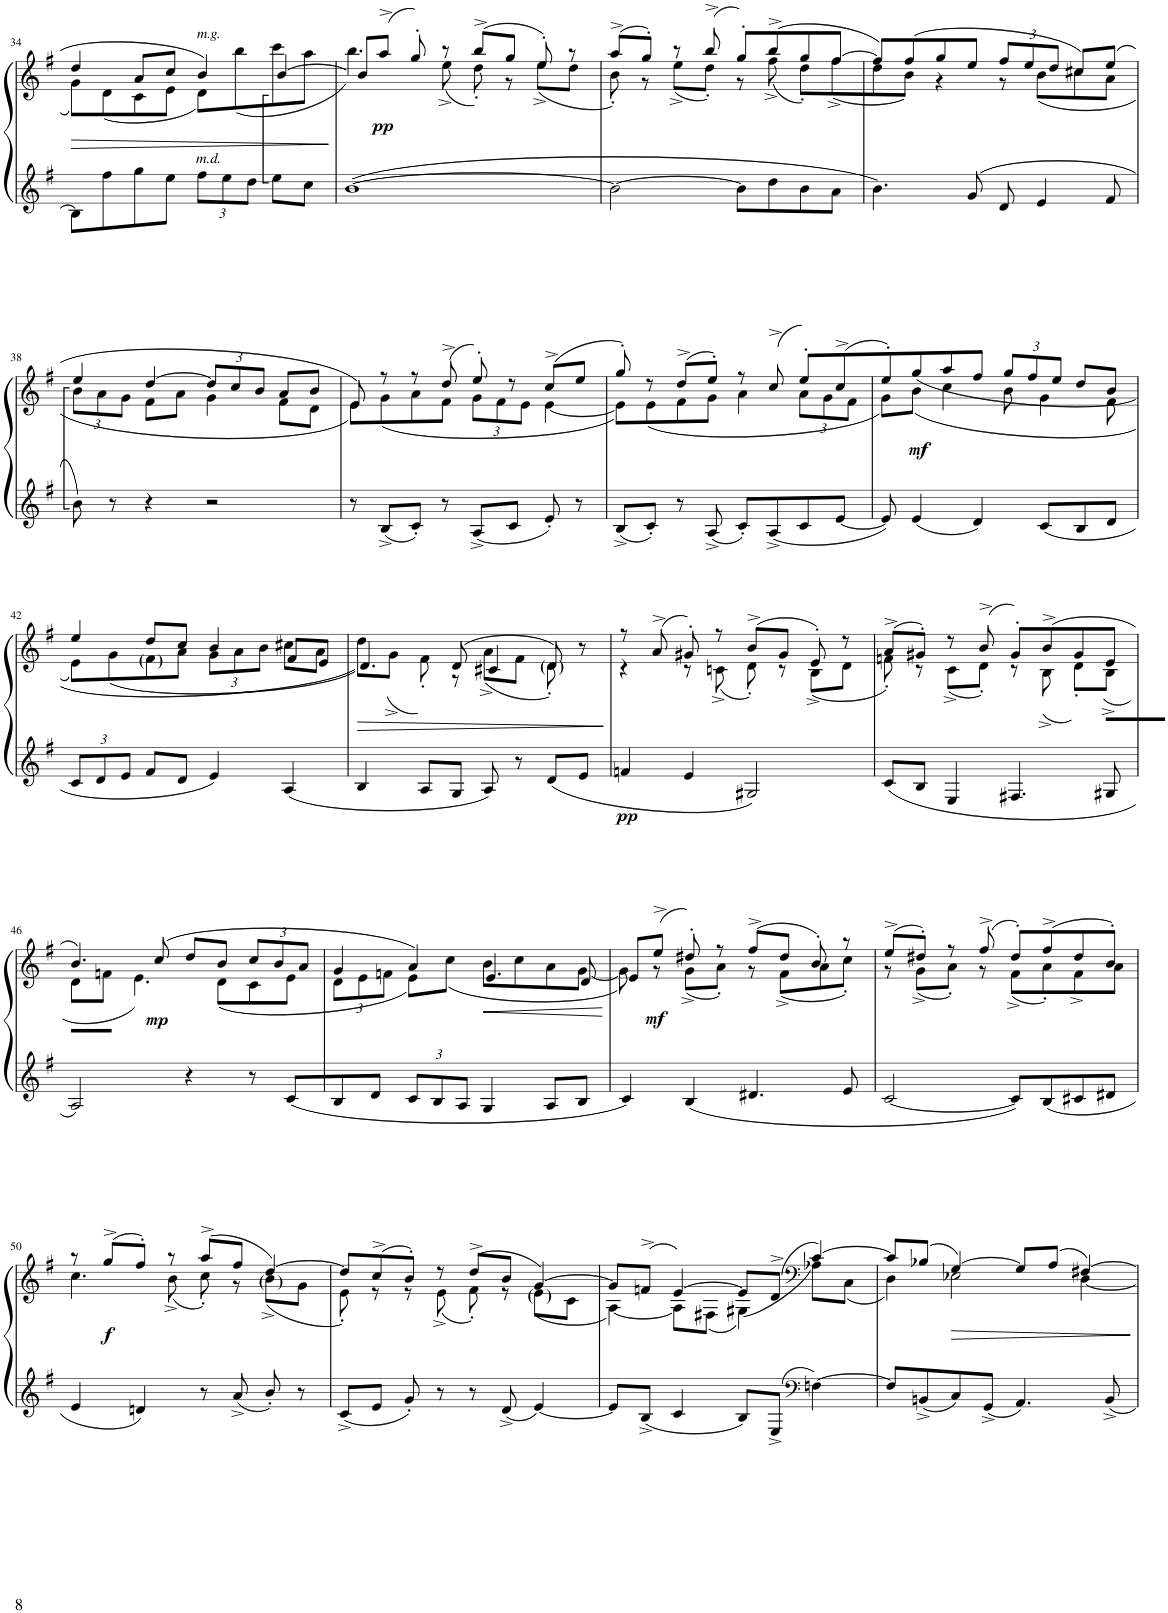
**kern	**kern	**dynam
*part1	*part1	*part1
*staff2	*staff1	*staff1/2
*I"Piano	*	*
*I'Pno.	*	*
!!LO:PB:g=z
*clefG2	*clefG2	*
*k[f#]	*k[f#]	*
*M4/4	*M4/4	*
=34	=34	=34
!	!	!LO:HP:b
*	*^	*
8B\L]	4dd/	8g\L	>
8ff#\	.	(8d\	.
8gg\	8a/L	8c\	.
8ee\J	8cc/J	8e\J	.
*Xbrackettup	*	*	*
!	!LO:TX:a:i:t=m.g.	!	!
!	!LO:TX:b:i:t=m.d.	!	!
12ff#\L	4b/	8d\L)	.
12ee\	.	.	.
.	.	(8bb\	.
12dd\J	.	.	.
8ee\L	[4b/	8ccc\	.
8cc\J	.	8aa\J	.
=35	=35	=35	=35
[1b	8b/L]	4.bb\)	.
!	!	!	!LO:DY:b
.	(8aa^/J	.	pp
.	8gg'/)	.	.
.	8r	(8ee^\	.
.	(8bb^/L	8dd'\)	.
.	8gg/J	8r	.
.	8ee'/)	(8ee^\L	.
.	8r	8dd\J	.
=36	=36	=36	=36
2b\_	(8aa^/L	8b'\)	.
.	8gg'/J)	8r	.
.	8r	(8ee^\L	.
.	(8bb^/	8dd'\J)	.
8b\L]	8gg'/L)	8r	.
8dd\	(8bb^/	(8ff#^\	.
8b\	8gg/	8dd'\L)	.
8a\J	[8ff#^/J	(8ff#^\	.
=37	=37	=37	=37
4.b\	8ff#/L])	8dd\	.
.	(8ff#/	8b\J)	.
.	8gg/	4r	.
8g/	8ee/J	.	.
*	*Xbrackettup	*	*
8d/	12ff#/L	8r	.
.	12ee/	.	.
4e/	.	(8b\L	.
.	12dd/J	.	.
.	8cc#X/L)	8cc#\	.
8f#/	(8ee/J	8a\J	.
!!LO:LB:g=z	!!
=38	=38	=38	=38
8b\	4ee/	12b\L	.
.	.	12a\	.
8r	.	.	.
.	.	12g\J	.
4r	[4dd/	8f#\L	.
.	.	8a\J	.
2r	12dd/L]	4g\	.
.	12cc/	.	.
.	12b/J	.	.
.	8a/L	8f#\L	.
.	8b/J	8d\J	.
=39	=39	=39	=39
8r	8e/)	8e\L)	.
8B^/L	8r	(8g\	.
8c'/J	8r	8a\	.
8r	(8dd^/	8f#\J	.
8A^/L	8ee'/)	12g\L	.
.	.	12f#\	.
8c/J	8r	.	.
.	.	12e\J	.
8e'/	(8cc^/L	[4e\	.
8r	8ee/J	.	.
=40	=40	=40	=40
8B^/L	8gg'/)	8e\L])	.
8c'/J	8r	(8e\	.
8r	(8dd^/L	8f#\	.
8A^/	8ee'/J)	8g\J	.
8c'/L	8r	4a\	.
8A^/	(8cc^/	.	.
8c/	8ee'/L)	12a\L	.
.	.	12g\	.
[8e/J	(8cc^/	.	.
.	.	12f#\J	.
=41	=41	=41	=41
8e/]	8ee'/)	8g\L)	.
!	!	!	!LO:DY:b
4e/	(8gg/	(8b\J	mf
.	8aa/	4cc\	.
4d/	8ff#/J	.	.
.	12gg/L	8b\	.
.	12ff#/	.	.
8c/L	.	4g\	.
.	12ee/J	.	.
8B/	8dd/L	.	.
8d/J	8b/J	8f#\	.
!!LO:LB:g=z	!!
=42	=42	=42	=42
12c/L	4ee/	8e\L)	.
12d/	.	.	.
.	.	(8g\	.
12e/J	.	.	.
!	!LO:TX:a:B:t=(   )	!	!
8f#/L	8dd/L	8f#\	.
8d/J	8cc/J	8a\J	.
4e/	4b/	12g\L	.
.	.	12a\	.
.	.	12b\J	.
4A/	8f#/L	8cc#X\L	.
.	8e/J	8a\J	.
=43	=43	=43	=43
!	!	!	!LO:HP:b
4B/	4.d/	8dd\L))	>
.	.	(8g^\J	.
8A/L	.	8f#'\)	.
8G/J	(8d/	8r	.
8A/	4c#X/	(8a^\L	.
8r	.	8f#\J	.
!	!LO:TX:a:B:t=(   )	!	!
8d/L	8d/)	8d'\)	.
8e/J	8r	8ryy	.
*	*v	*v	*
.	.	]
=44	=44	=44
*	*^	*
!	!	!	!LO:DY:b=2
4fn/	8r	4r	pp
.	(8a^>/	.	.
4e/	8g#X'>/)	8r	.
.	8r	(8cn^\	.
2G#X/	(8b^>/L	8d'\)	.
.	8g#/J	8r	.
.	8e'>/)	(8B^\L	.
.	8r	8d\J	.
=45	=45	=45	=45
8c/L	(8a^>/L	8fn'\)	.
8B/J	8g#X'>/J)	8r	.
4E/	8r	(8c^\L	.
.	(8b^>/	8d'\J)	.
4.F#X/	8g#'>/L)	8r	.
.	(8b^>/	(8B^\	.
.	8g#/	8d'\L)	.
8G#X/	8e/J	(8B^\J	.
!!LO:LB:g=z	!!
=46	=46	=46	=46
2A/	4.b/)	8d\L	.
.	.	8fn\J	.
.	.	4.e\)	.
!	!	!	!LO:DY:b
.	(8cc/	.	mp
4r	8dd/L	.	.
.	8b/J	(8d\L	.
8r	12cc/L	8c\	.
.	12b/	.	.
8c/L	.	8e\J	.
.	12a/J	.	.
=47	=47	=47	=47
8B/	4g/	12d\L	.
.	.	12e\	.
8d/J	.	.	.
.	.	12fn\J	.
12c/L	4a/)	8e\L)	.
12B/	.	.	.
.	.	(8cc\J	.
12A/J	.	.	.
!	!	!	!LO:HP:b
4G/	4.e/	8b\L	<
.	.	8cc\	.
8A/L	.	8a\	.
8B/J	8d/	[8g\J	.
*	*v	*v	*
.	.	]
=48	=48	=48
*	*^	*
4c/	8e/L	8g\])	.
!	!	!	!LO:DY:b
.	(8ee^/J	8r	mf
4B/	8dd#X'/)	(8g^\L	.
.	8r	8a'\J)	.
4.d#X/	(8ff#^/L	8r	.
.	8dd#/J	(8f#^\L	.
.	8b'/)	8a\	.
8e/	8r	8cc'\J)	.
=49	=49	=49	=49
[2c/	(8ee^/L	8r	.
.	8dd#X'/J)	(8g^\L	.
.	8r	8a'\J)	.
.	(8ff#^/	8r	.
8c/L]	8dd#'/L)	(8f#^\L	.
8B/	(8ff#^/	8a'\)	.
8c#X/	8dd#/	8f#^\	.
8d#X/J	8b'/J)	8a\J	.
!!LO:LB:g=z	!!
=50	=50	=50	=50
4e/	8r	4.cc\	.
!	!	!	!LO:DY:b
.	(8gg^/L	.	f
4dn/	8ff#'/J)	.	.
.	8r	(8b^\	.
8r	(8aa^/L	8cc'\)	.
8a^/	8ff#/J	8r	.
!	!LO:TX:a:B:t=(   )	!	!
8b'/	[4dd/)	(8b^\L	.
8r	.	8g\J	.
=51	=51	=51	=51
8c^/L	8dd/L]	8e'\)	.
8e/J	(8cc^/	8r	.
8g'/	8b'/J)	8r	.
8r	8r	(8e^\	.
8r	(8dd^/L	8f#'\)	.
8d^/	8b/J	8r	.
!	!LO:TX:a:B:t=(   )	!	!
[4e/	[4g/)	(8e\L	.
.	.	8c\J	.
=52	=52	=52	=52
8e/L]	8g/L]	[4A\)	.
8B^/J	(8fn^/J	.	.
4c/	[4e/)	8A\L]	.
.	.	(8F#X\J	.
8B/L	8e/L]	[4G#X\)	.
8E^/J	(8d^/J	.	.
*clefF4	*clefF4	*	*
[4Fn\	[4c/)	8A-X\L]	.
.	.	(8C\J	.
=53	=53	=53	=53
8F/L]	8c/L]	4D\)	.
8BBn^/	(8B-X/J	.	.
8C/	[4G/)	2E-X\	.
8GG^/J	.	.	.
4.AA/	8G/L]	.	.
.	(8A/J	.	.
.	[4F#X/)	[4D\	.
8BB^/	.	.	.
*	*v	*v	*
.	.	[
=	=	=
*-	*-	*-
